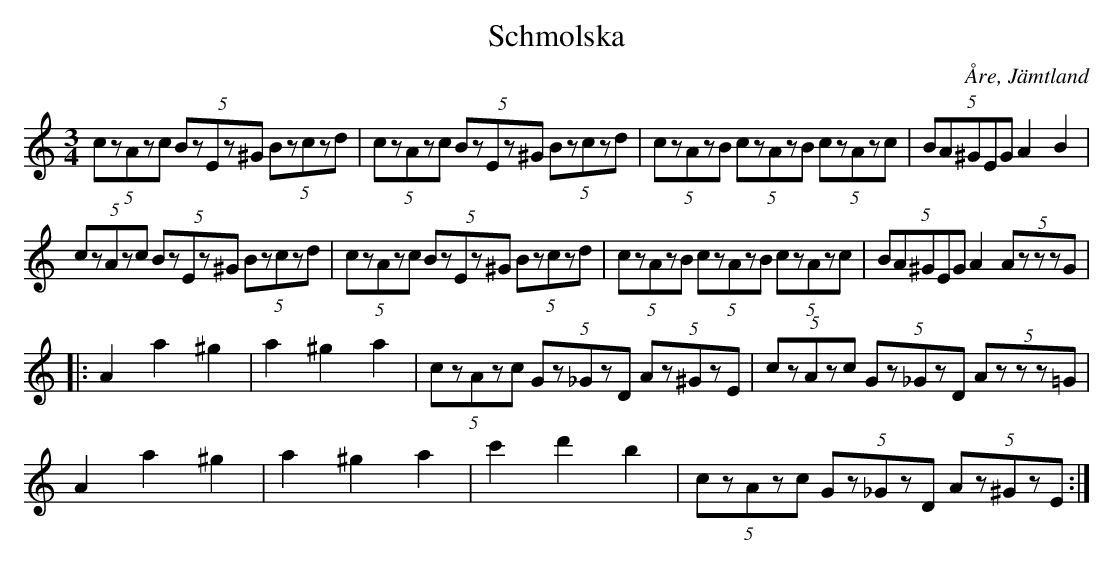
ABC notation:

X:1
T:Schmolska
O:Åre, Jämtland
M:3/4
L:1/8
K:Am
(5:2 czAzc (5:2BzEz^G (5:2Bzczd| (5:2 czAzc (5:2BzEz^G (5:2Bzczd|(5:2czAzB (5:2czAzB (5:2czAzc| (5:2BA^GEG  A2 B2|
 (5:2 czAzc (5:2BzEz^G (5:2Bzczd| (5:2 czAzc (5:2BzEz^G (5:2Bzczd|(5:2czAzB (5:2czAzB (5:2czAzc| (5:2BA^GEG  A2 (5:2 AzzzG|
|:A2 a2 ^g2|a2 ^g2 a2| (5:2 czAzc (5:2Gz_GzD (5:2Az^GzE | (5:2 czAzc (5:2Gz_GzD (5:2 Azzz=G|
A2 a2 ^g2|a2 ^g2 a2| c'2 d'2 b2  | (5:2 czAzc (5:2Gz_GzD (5:2Az^GzE :|
